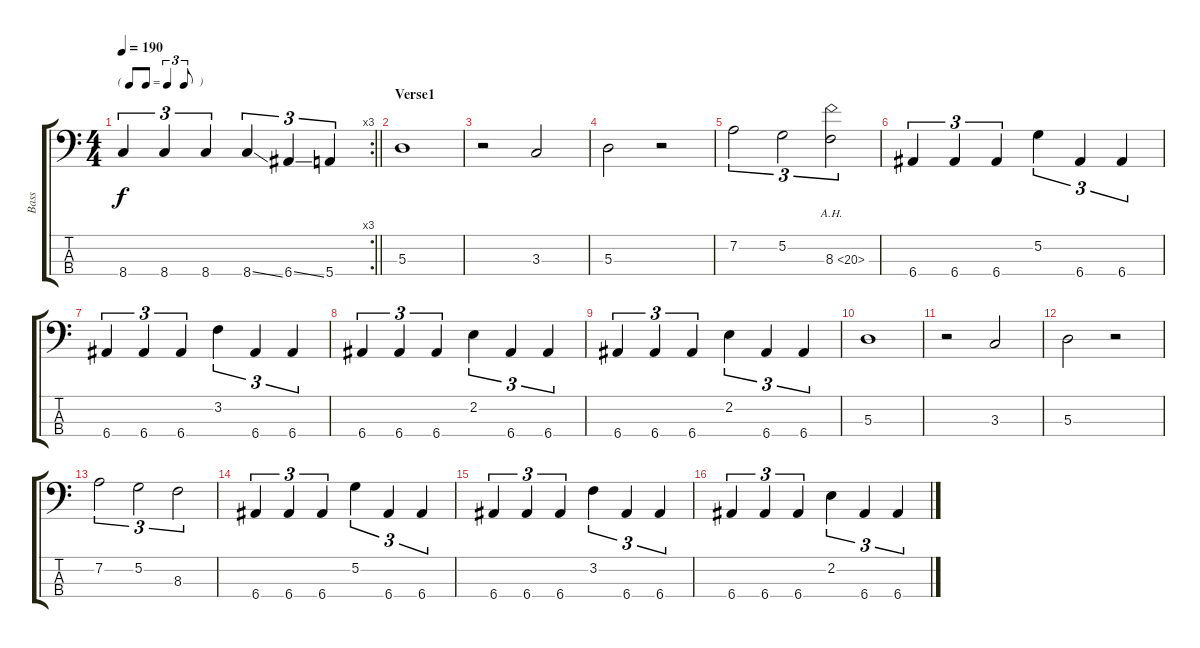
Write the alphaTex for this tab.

\track ("Bass" "Bass") {instrument electricbassfinger}
\staff {score tabs}
\tuning (G2 D2 A1 E1) {hide}
\rc 3
\ts (4 4)
\tf triplet8th
\tempo 190
\clef f4
\barLineRight lightlight
\ks c
8.4.4{tu (3 2) dy f} 8.4.4{tu (3 2)} 8.4.4{tu (3 2)} 8.4{ss}.4{tu (3 2)} 6.4{ss}.4{tu (3 2)} 5.4.4{tu (3 2)} |
\section ("" "Verse1")
5.3.1 |
r.2 3.3.2 |
5.3.2 r.2 |
7.2.2{tu (3 2)} 5.2.2{tu (3 2)} 8.3{ah 12}.2{tu (3 2)} |
6.4.4{tu (3 2)} 6.4.4{tu (3 2)} 6.4.4{tu (3 2)} 5.2.4{tu (3 2)} 6.4.4{tu (3 2)} 6.4.4{tu (3 2)} |
6.4.4{tu (3 2)} 6.4.4{tu (3 2)} 6.4.4{tu (3 2)} 3.2.4{tu (3 2)} 6.4.4{tu (3 2)} 6.4.4{tu (3 2)} |
6.4.4{tu (3 2)} 6.4.4{tu (3 2)} 6.4.4{tu (3 2)} 2.2.4{tu (3 2)} 6.4.4{tu (3 2)} 6.4.4{tu (3 2)} |
6.4.4{tu (3 2)} 6.4.4{tu (3 2)} 6.4.4{tu (3 2)} 2.2.4{tu (3 2)} 6.4.4{tu (3 2)} 6.4.4{tu (3 2)} |
5.3.1 |
r.2 3.3.2 |
5.3.2 r.2 |
7.2.2{tu (3 2)} 5.2.2{tu (3 2)} 8.3.2{tu (3 2)} |
6.4.4{tu (3 2)} 6.4.4{tu (3 2)} 6.4.4{tu (3 2)} 5.2.4{tu (3 2)} 6.4.4{tu (3 2)} 6.4.4{tu (3 2)} |
6.4.4{tu (3 2)} 6.4.4{tu (3 2)} 6.4.4{tu (3 2)} 3.2.4{tu (3 2)} 6.4.4{tu (3 2)} 6.4.4{tu (3 2)} |
6.4.4{tu (3 2)} 6.4.4{tu (3 2)} 6.4.4{tu (3 2)} 2.2.4{tu (3 2)} 6.4.4{tu (3 2)} 6.4.4{tu (3 2)}
